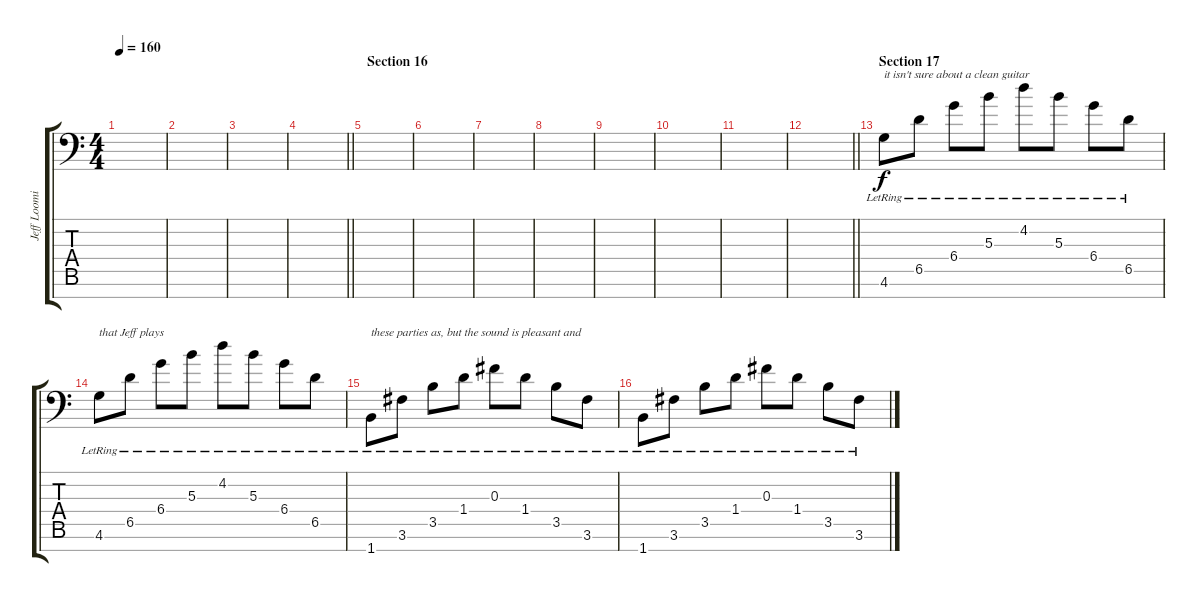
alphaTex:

\track ("Jeff Loomis - clean guitar" "Jeff Loomi") {instrument electricguitarclean}
\staff {score tabs}
\tuning (Eb4 Bb3 Gb3 Db3 Ab2 Eb2 Bb1) {hide}
\ts (4 4)
\tempo 160
\clef f4
\ks c
|
|
|
\barLineRight lightlight
|
\section ("" "Section 16")
|
|
|
|
|
|
|
\barLineRight lightlight
|
\section ("" "Section 17")
4.6{lr}.8{txt "it isn't sure about a clean guitar "} 6.5{lr}.8 6.4{lr}.8 5.3{lr}.8 4.2{lr}.8 5.3{lr}.8 6.4{lr}.8 6.5{lr}.8 |
4.6{lr}.8{txt "that Jeff plays"} 6.5{lr}.8 6.4{lr}.8 5.3{lr}.8 4.2{lr}.8 5.3{lr}.8 6.4{lr}.8 6.5{lr}.8 |
1.7{lr}.8{txt "these parties as, but the sound is pleasant and"} 3.6{lr}.8 3.5{lr}.8 1.4{lr}.8 0.3{lr}.8 1.4{lr}.8 3.5{lr}.8 3.6{lr}.8 |
1.7{lr}.8 3.6{lr}.8 3.5{lr}.8 1.4{lr}.8 0.3{lr}.8 1.4{lr}.8 3.5{lr}.8 3.6{lr}.8
